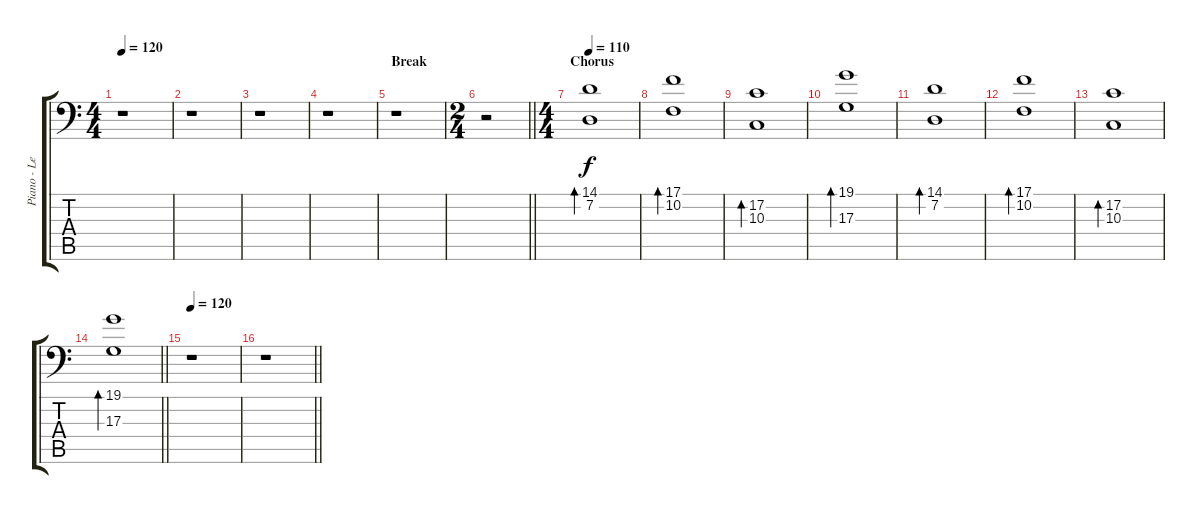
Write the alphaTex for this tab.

\track ("Piano - Left Hand" "Piano - Le") {instrument acousticgrandpiano}
\staff {score tabs}
\tuning (C3 G2 D2 A1 E1 B0) {hide}
\ts (4 4)
\tempo 120
\clef f4
\ks c
r.1{dy f} |
r.1 |
r.1 |
r.1 |
\section ("" "Break")
r.1 |
\ts (2 4)
\barLineRight lightlight
r.2 |
\ts (4 4)
\section ("" "Chorus")
\tempo 110
(14.1 7.2).1{bd 240} |
(17.1 10.2).1{bd 240} |
(17.2 10.3).1{bd 240} |
(19.1 17.3).1{bd 240} |
(14.1 7.2).1{bd 240} |
(17.1 10.2).1{bd 240} |
(17.2 10.3).1{bd 240} |
\barLineRight lightlight
(19.1 17.3).1{bd 240} |
\tempo 120
r.1 |
\barLineRight lightlight
r.1
